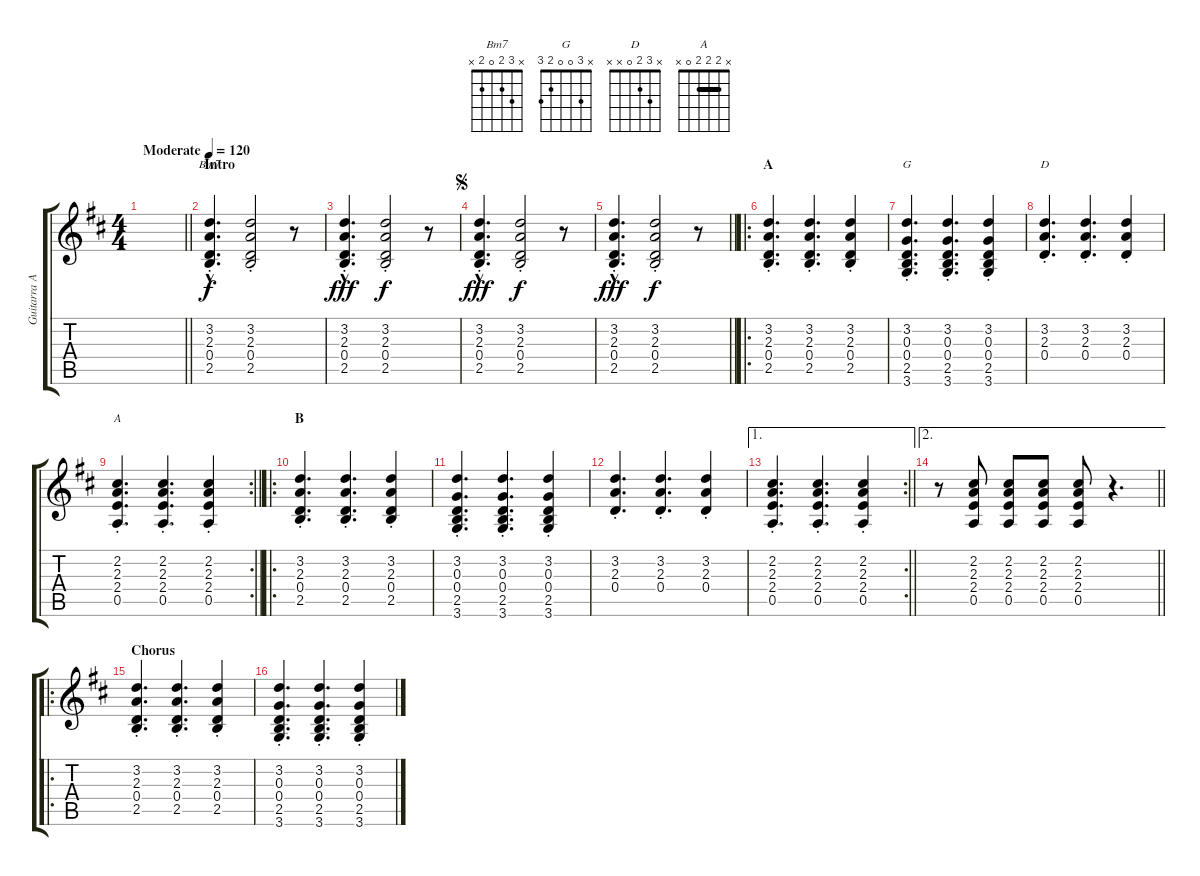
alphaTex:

\track ("Guitarra Acústica" "Guitarra A") {instrument acousticguitarsteel}
\staff {score tabs}
\tuning (E4 B3 G3 D3 A2 E2) {hide}
\chord ("Bm7" x 3 2 0 2 x)
\chord ("G" x 3 0 0 2 3)
\chord ("D" x 3 2 0 x x)
\chord ("A" x 2 2 2 0 x) {barre 2}
\ts (4 4)
\tempo (120 "Moderate")
\clef g2
\barLineRight lightlight
\ks bminor
|
\section ("" "Intro")
(3.2{hac st} 2.3{hac st} 0.4{hac st} 2.5{hac st}).4{d ch "Bm7"} (3.2{st} 2.3{st} 0.4{st} 2.5{st}).2{dy f} r.8 |
(3.2{hac st} 2.3{hac st} 0.4{hac st} 2.5{hac st}).4{d dy fff} (3.2{st} 2.3{st} 0.4{st} 2.5{st}).2{dy f} r.8 |
\jump segno
(3.2{hac st} 2.3{hac st} 0.4{hac st} 2.5{hac st}).4{d dy fff} (3.2{st} 2.3{st} 0.4{st} 2.5{st}).2{dy f} r.8 |
\barLineRight lightlight
(3.2{hac st} 2.3{hac st} 0.4{hac st} 2.5{hac st}).4{d dy fff} (3.2{st} 2.3{st} 0.4{st} 2.5{st}).2{dy f} r.8 |
\ro
\section ("" "A")
(3.2{st} 2.3{st} 0.4{st} 2.5{st}).4{d} (3.2{st} 2.3{st} 0.4{st} 2.5{st}).4{d} (3.2{st} 2.3{st} 0.4{st} 2.5{st}).4 |
(3.2{st} 0.3{st} 0.4{st} 2.5{st} 3.6{st}).4{d ch "G"} (3.2{st} 0.3{st} 0.4{st} 2.5{st} 3.6{st}).4{d} (3.2{st} 0.3{st} 0.4{st} 2.5{st} 3.6{st}).4 |
(3.2{st} 2.3{st} 0.4{st}).4{d ch "D"} (3.2{st} 2.3{st} 0.4{st}).4{d} (3.2{st} 2.3{st} 0.4{st}).4 |
\rc 2
\barLineRight lightlight
(2.2{st} 2.3{st} 2.4{st} 0.5{st}).4{d ch "A"} (2.2{st} 2.3{st} 2.4{st} 0.5{st}).4{d} (2.2{st} 2.3{st} 2.4{st} 0.5{st}).4 |
\ro
\section ("" "B")
(3.2{st} 2.3{st} 0.4{st} 2.5{st}).4{d} (3.2{st} 2.3{st} 0.4{st} 2.5{st}).4{d} (3.2{st} 2.3{st} 0.4{st} 2.5{st}).4 |
(3.2{st} 0.3{st} 0.4{st} 2.5{st} 3.6{st}).4{d} (3.2{st} 0.3{st} 0.4{st} 2.5{st} 3.6{st}).4{d} (3.2{st} 0.3{st} 0.4{st} 2.5{st} 3.6{st}).4 |
(3.2{st} 2.3{st} 0.4{st}).4{d} (3.2{st} 2.3{st} 0.4{st}).4{d} (3.2{st} 2.3{st} 0.4{st}).4 |
\ae 1
\rc 2
\barLineRight lightlight
(2.2{st} 2.3{st} 2.4{st} 0.5{st}).4{d} (2.2{st} 2.3{st} 2.4{st} 0.5{st}).4{d} (2.2{st} 2.3{st} 2.4{st} 0.5{st}).4 |
\ae 2
\barLineRight lightlight
r.8 (2.2 2.3 2.4 0.5).8 (2.2 2.3 2.4 0.5).8 (2.2 2.3 2.4 0.5).8 (2.2 2.3 2.4 0.5).8 r.4{d} |
\ro
\section ("" "Chorus")
(3.2{st} 2.3{st} 0.4{st} 2.5{st}).4{d} (3.2{st} 2.3{st} 0.4{st} 2.5{st}).4{d} (3.2{st} 2.3{st} 0.4{st} 2.5{st}).4 |
(3.2{st} 0.3{st} 0.4{st} 2.5{st} 3.6{st}).4{d} (3.2{st} 0.3{st} 0.4{st} 2.5{st} 3.6{st}).4{d} (3.2{st} 0.3{st} 0.4{st} 2.5{st} 3.6{st}).4
